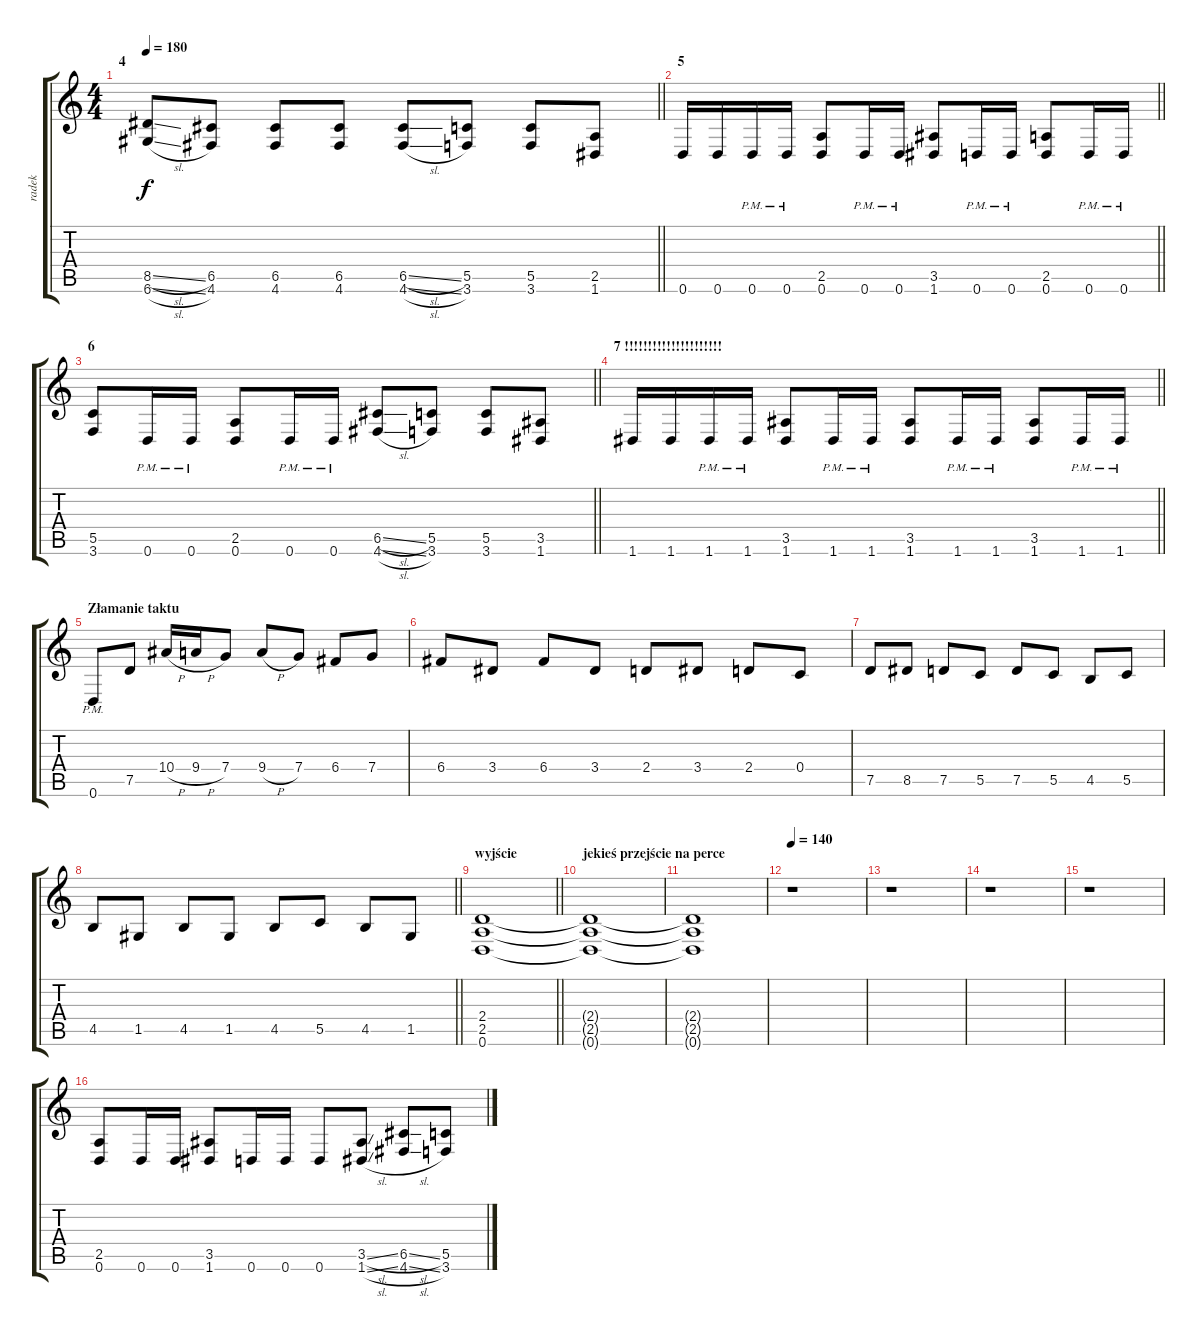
\track ("radek" "radek") {instrument distortionguitar}
\staff {score tabs}
\tuning (D4 A3 F3 C3 G2 D2) {hide}
\ts (4 4)
\section ("" "4")
\tempo 180
\clef g2
\barLineRight lightlight
\ks c
(8.5{sl} 6.6{sl}).8{dy f} (6.5 4.6).8 (6.5 4.6).8 (6.5 4.6).8 (6.5{sl} 4.6{sl}).8 (5.5 3.6).8 (5.5 3.6).8 (2.5 1.6).8 |
\section ("" "5")
\barLineRight lightlight
0.6.16 0.6.16 0.6{pm}.16 0.6{pm}.16 (2.5 0.6).8 0.6{pm}.16 0.6{pm}.16 (3.5 1.6).8 0.6{pm}.16 0.6{pm}.16 (2.5 0.6).8 0.6{pm}.16 0.6{pm}.16 |
\section ("" "6")
\barLineRight lightlight
(5.5 3.6).8 0.6{pm}.16 0.6{pm}.16 (2.5 0.6).8 0.6{pm}.16 0.6{pm}.16 (6.5{sl} 4.6{sl}).8 (5.5 3.6).8 (5.5 3.6).8 (3.5 1.6).8 |
\section ("" "7 !!!!!!!!!!!!!!!!!!!!!")
\barLineRight lightlight
1.6.16 1.6.16 1.6{pm}.16 1.6{pm}.16 (3.5 1.6).8 1.6{pm}.16 1.6{pm}.16 (3.5 1.6).8 1.6{pm}.16 1.6{pm}.16 (3.5 1.6).8 1.6{pm}.16 1.6{pm}.16 |
\section ("" "Złamanie taktu")
0.6{pm}.8 7.5.8 10.4{h}.16 9.4{h}.16 7.4.8 9.4{h}.8 7.4.8 6.4.8 7.4.8 |
6.4.8 3.4.8 6.4.8 3.4.8 2.4.8 3.4.8 2.4.8 0.4.8 |
7.5.8 8.5.8 7.5.8 5.5.8 7.5.8 5.5.8 4.5.8 5.5.8 |
\barLineRight lightlight
4.5.8 1.5.8 4.5.8 1.5.8 4.5.8 5.5.8 4.5.8 1.5.8 |
\section ("" "wyjście")
\barLineRight lightlight
(2.4 2.5 0.6).1 |
\section ("" "jekieś przejście na perce")
(2.4{t} 2.5{t} 0.6{t}).1 |
(2.4{t} 2.5{t} 0.6{t}).1 |
\tempo 140
r.1 |
r.1 |
r.1 |
r.1 |
(2.5 0.6).8 0.6.16 0.6.16 (3.5 1.6).8 0.6.16 0.6.16 0.6.8 (3.5{sl} 1.6{sl}).8 (6.5{sl} 4.6{sl}).8 (5.5 3.6).8
